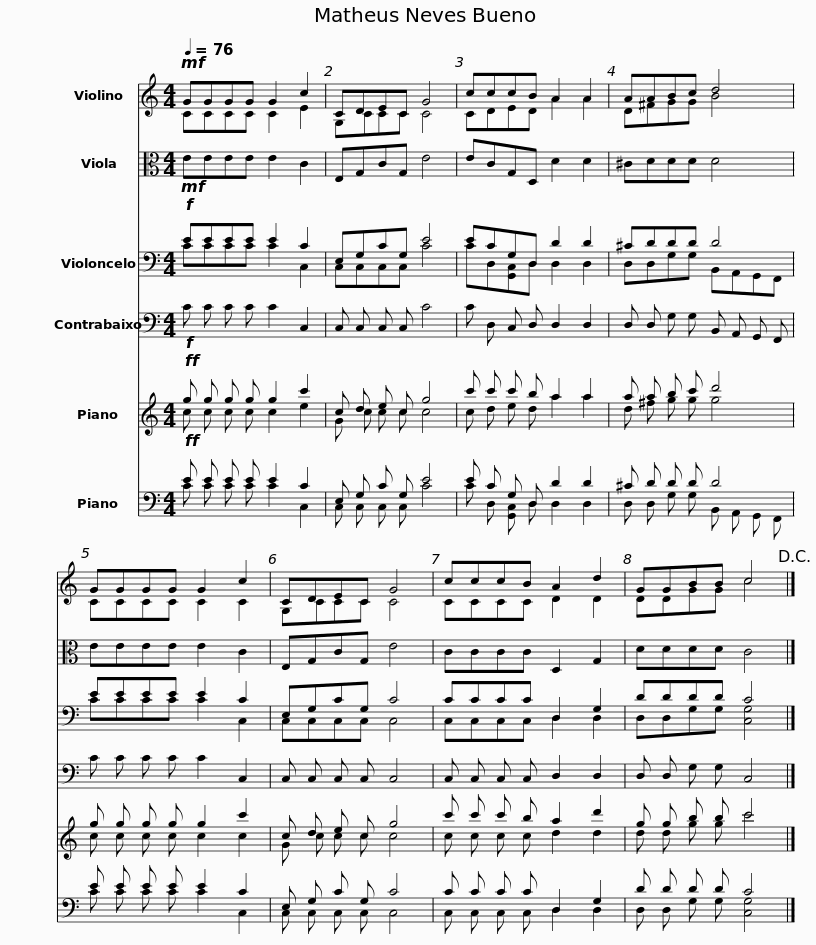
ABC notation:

X:1
%%score ( 1 2 ) 3 ( 4 5 ) 6 ( 7 8 ) ( 9 10 )
L:1/8
Q:1/4=76
M:4/4
I:linebreak $
K:C
V:1 treble
V:2 treble
V:3 alto
V:4 bass
V:5 bass
V:6 bass transpose=-12
V:7 treble
V:8 treble
V:9 bass
V:10 bass
V:1
!mf! GGGG G2 c2 | CDEC G4 | cccB A2 A2 | AABc d4 | GGGG G2 c2 |$ %5
 CDEC G4 | cccB A2 d2 | GGBB c4!D.C.! |] %8
V:2
 CCCC C2 E2 | G,CCC C4 | CDED A2 A2 | D^FGG B4 | CCCC C2 C2 |$ %5
 G,CCC C4 | CCCC D2 D2 | DDGG c4 |] %8
V:3
!mf! EEEE E2 C2 | E,G,CG, E4 | ECG,D, D2 D2 | ^CDDD D4 | EEEE E2 C2 |$ %5
 E,G,CG, E4 | CCCC D,2 G,2 | DDDD C4 |] %8
V:4
!f! EEEE E2 C2 | E,G,CG, E4 | ECG,D, D2 D2 | ^CDDD D4 | EEEE E2 C2 |$ %5
 E,G,CG, C4 | CCCC D,2 G,2 | DDDD C4 |] %8
V:5
 CCCC C2 C,2 | C,C,C,C, C4 | CD,[G,,C,]D, D,2 D,2 | D,D,G,G, B,,A,,G,,F,, | CCCC C2 C,2 |$ %5
 C,C,C,C, C,4 | C,C,C,C, D,2 D,2 | D,D,G,G, [C,G,]4 |] %8
V:6
!f! C C C C C2 C,2 | C, C, C, C, C4 | C D, C, D, D,2 D,2 | D, D, G, G, B,, A,, G,, F,, | C C C C C2 C,2 |$ %5
 C, C, C, C, C,4 | C, C, C, C, D,2 D,2 | D, D, G, G, C,4 |] %8
V:7
!ff! g g g g g2 c'2 | c d e c g4 | c' c' c' b a2 a2 | a a b c' d'4 | g g g g g2 c'2 |$ %5
 c d e c g4 | c' c' c' b a2 d'2 | g g b b c'4 |] %8
V:8
 c c c c c2 e2 | G c c c c4 | c d e d a2 a2 | d ^f g g g4 | c c c c c2 c2 |$ %5
 G c c c c4 | c c c c d2 d2 | d d g g c'4 |] %8
V:9
!ff! E E E E E2 C2 | E, G, C G, E4 | E C G, D, D2 D2 | ^C D D D D4 | E E E E E2 C2 |$ %5
 E, G, C G, C4 | C C C C D,2 G,2 | D D D D C4 |] %8
V:10
 C C C C C2 C,2 | C, C, C, C, C4 | C D, [G,,C,] D, D,2 D,2 | D, D, G, G, B,, A,, G,, F,, | C C C C C2 C,2 |$ %5
 C, C, C, C, C,4 | C, C, C, C, D,2 D,2 | D, D, G, G, [C,G,]4 |] %8
